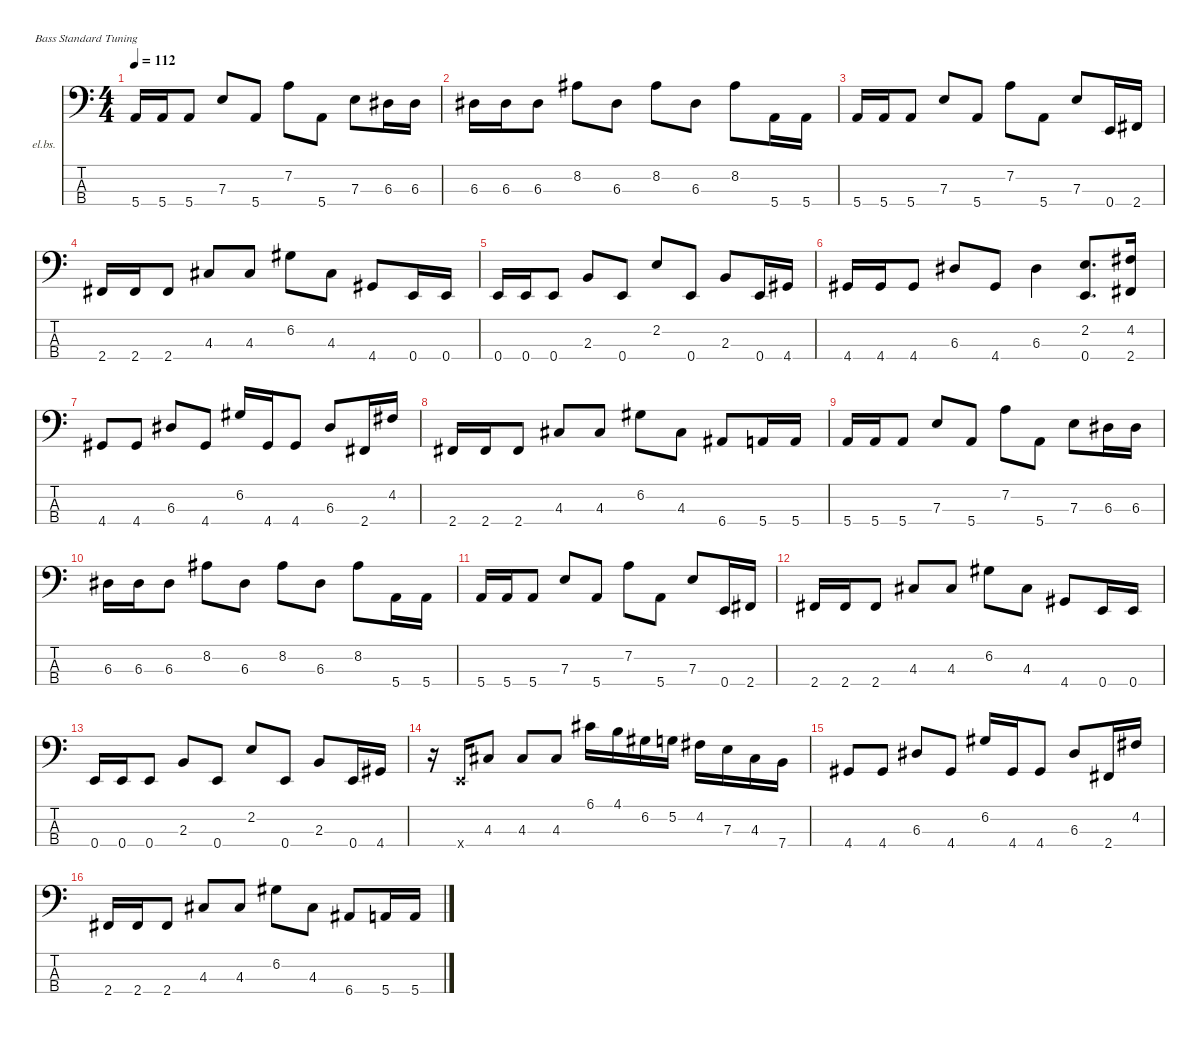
\defaultSystemsLayout 4
\hideDynamics
\bracketExtendMode nobrackets
\firstSystemTrackNameOrientation horizontal
\otherSystemsTrackNameOrientation horizontal
\track ("Bass1" "el.bs.") {instrument slapbass1}
\staff {score tabs}
\tuning (G2 D2 A1 E1)
\ts (4 4)
\tempo 112
\clef f4
\ks c
5.4.16{dy f} 5.4.16 5.4.8 7.3.8 5.4.8 7.2.8 5.4.8 7.3.8 6.3{acc #}.16 6.3{acc #}.16 |
6.3{acc #}.16 6.3{acc #}.16 6.3{acc #}.8 8.2{acc #}.8 6.3{acc #}.8 8.2{acc #}.8 6.3{acc #}.8 8.2{acc #}.8 5.4.16 5.4.16 |
5.4.16 5.4.16 5.4.8 7.3.8 5.4.8 7.2.8 5.4.8 7.3.8 0.4.16 2.4{acc #}.16 |
2.4{acc #}.16 2.4{acc #}.16 2.4{acc #}.8 4.3{acc #}.8 4.3{acc #}.8 6.2{acc #}.8 4.3{acc #}.8 4.4{acc #}.8 0.4.16 0.4.16 |
0.4.16 0.4.16 0.4.8 2.3.8 0.4.8 2.2.8 0.4.8 2.3.8 0.4.16 4.4{acc #}.16 |
4.4{acc #}.16 4.4{acc #}.16 4.4{acc #}.8 6.3{acc #}.8 4.4{acc #}.8 6.3{acc #}.4 (2.2 0.4).8{d} (4.2{acc #} 2.4{acc #}).16 |
4.4{acc #}.8 4.4{acc #}.8 6.3{acc #}.8 4.4{acc #}.8 6.2{acc #}.16 4.4{acc #}.16 4.4{acc #}.8 6.3{acc #}.8 2.4{acc #}.16 4.2{acc #}.16 |
2.4{acc #}.16 2.4{acc #}.16 2.4{acc #}.8 4.3{acc #}.8 4.3{acc #}.8 6.2{acc #}.8 4.3{acc #}.8 6.4{acc #}.8 5.4.16 5.4.16 |
5.4.16 5.4.16 5.4.8 7.3.8 5.4.8 7.2.8 5.4.8 7.3.8 6.3{acc #}.16 6.3{acc #}.16 |
6.3{acc #}.16 6.3{acc #}.16 6.3{acc #}.8 8.2{acc #}.8 6.3{acc #}.8 8.2{acc #}.8 6.3{acc #}.8 8.2{acc #}.8 5.4.16 5.4.16 |
5.4.16 5.4.16 5.4.8 7.3.8 5.4.8 7.2.8 5.4.8 7.3.8 0.4.16 2.4{acc #}.16 |
2.4{acc #}.16 2.4{acc #}.16 2.4{acc #}.8 4.3{acc #}.8 4.3{acc #}.8 6.2{acc #}.8 4.3{acc #}.8 4.4{acc #}.8 0.4.16 0.4.16 |
0.4.16 0.4.16 0.4.8 2.3.8 0.4.8 2.2.8 0.4.8 2.3.8 0.4.16 4.4{acc #}.16 |
r.16 0.4{x}.16 4.3{acc #}.8 4.3{acc #}.8 4.3{acc #}.8 6.1{acc #}.16{dy ff} 4.1.16 6.2{acc #}.16 5.2.16 4.2{acc #}.16 7.3.16 4.3{acc #}.16 7.4.16 |
4.4{acc #}.8{dy f} 4.4{acc #}.8 6.3{acc #}.8 4.4{acc #}.8 6.2{acc #}.16 4.4{acc #}.16 4.4{acc #}.8 6.3{acc #}.8 2.4{acc #}.16 4.2{acc #}.16 |
2.4{acc #}.16 2.4{acc #}.16 2.4{acc #}.8 4.3{acc #}.8 4.3{acc #}.8 6.2{acc #}.8 4.3{acc #}.8 6.4{acc #}.8 5.4.16 5.4.16
